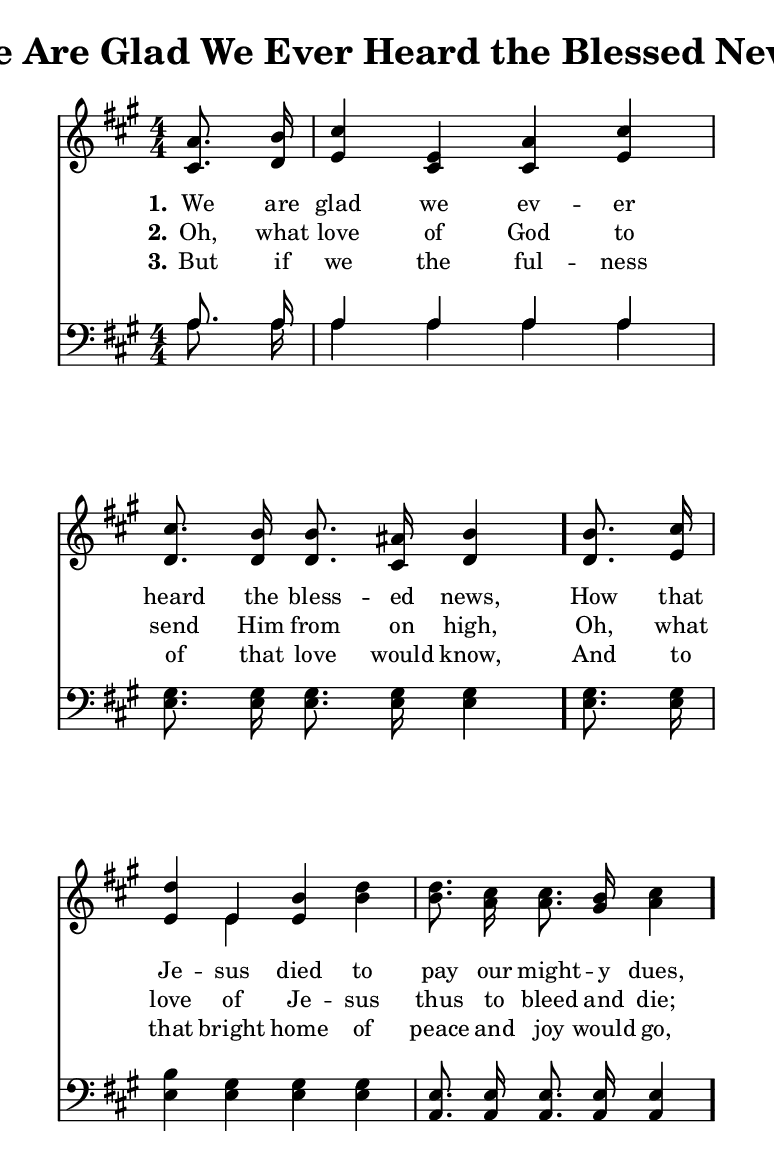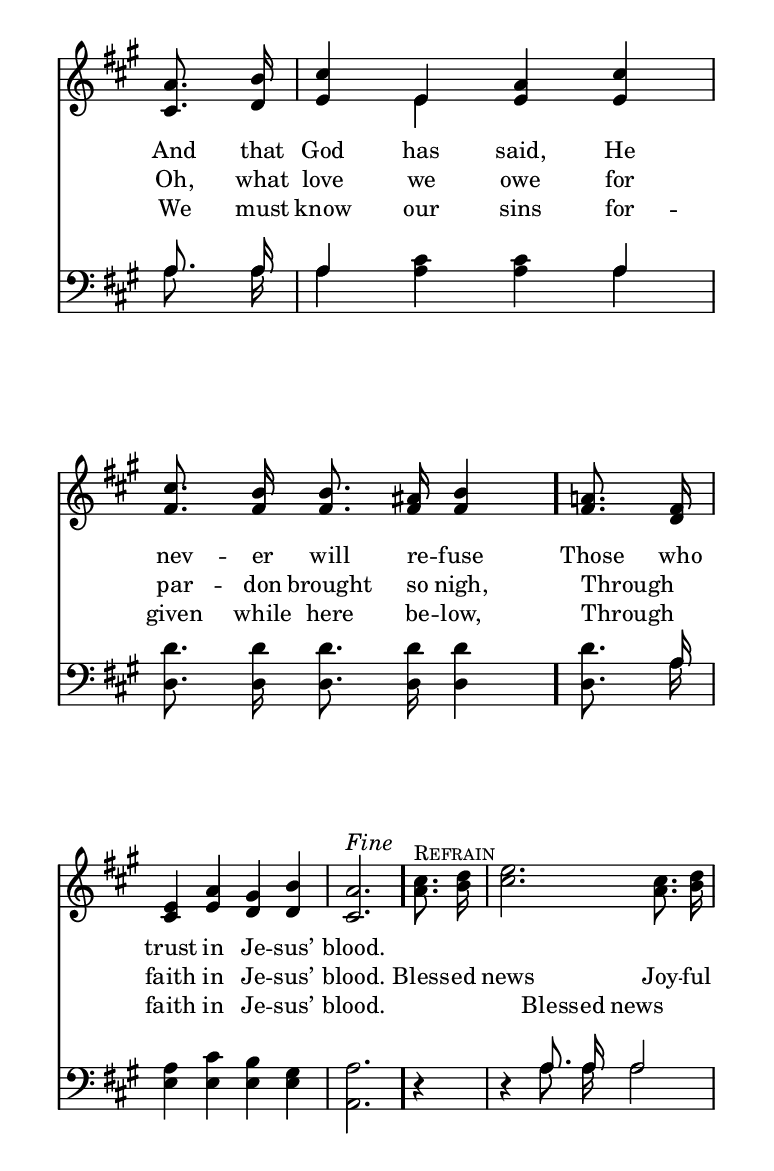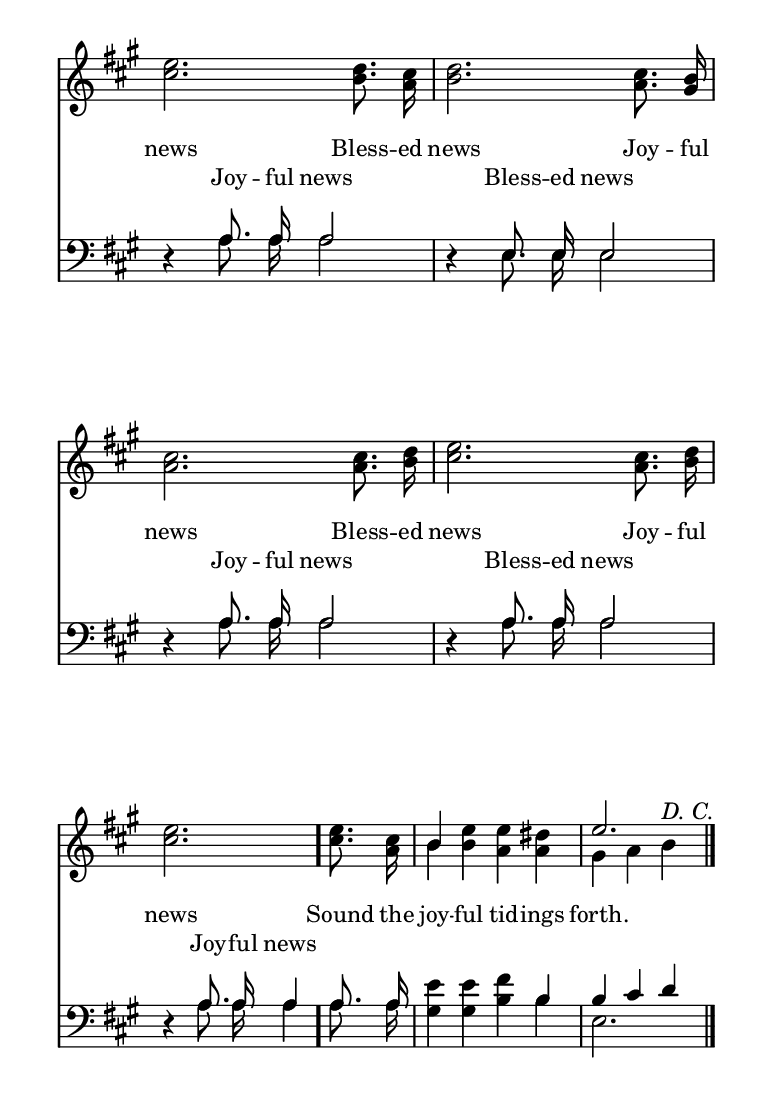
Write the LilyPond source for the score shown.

\include "common/global.ily"
\paper {
  \include "common/paper.ily"
  ragged-last-bottom = ##t
  page-count = #(cond (is-eogsized 2) (#t #f))
  system-count = #(cond (is-eogsized 6) (#t #f))
}

\header{
  %children
  hymnnumber = "365"
  title = "We Are Glad We Ever Heard the Blessed News"
  tunename = "Marching On"
  meter = ""
  poet = ""
  composer = ""
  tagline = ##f
}

global = {
  \include "common/overrides.ily"
  \override Staff.TimeSignature.style = #'numbered
  \time 4/4
  \override Score.MetronomeMark.transparent = ##t % hide all fermata changes too
  \tempo 4=90
  \key a \major
  \partial 4
  \autoBeamOff
}

patternA = { c8. c16 | c4 c c c | c8. c16 c8. c16 c4 }
patternB = { c8. c16 | c4 c c c | c2. }

patternC = { c8. c16 | c2. }
patternD = { r4 c8. c16 c2 }

notesSopranoFirst = {
\relative c'' {

  \changePitch \patternA { a b | cis e, a cis | cis b b ais b }
  \changePitch \patternA { b cis | d e, b' d | d cis cis b cis }
  \changePitch \patternA { a b | cis e, a cis | cis b b ais b }
  \changePitch \patternB { a fis | e a gis b | a^\markup{\italic Fine} }

}
}

notesSoprano = {
\global
\relative c'' {

  \notesSopranoFirst

  << s^\markup { \small \caps "Refrain" }
  \changePitch \patternC { cis d | e } >>
  \changePitch \patternC { cis d | e }
  \changePitch \patternC { d cis | d }
  \changePitch \patternC { cis b | cis }
  \changePitch \patternC { cis d | e }
  \changePitch \patternC { cis d | e }
  \changePitch \patternB { e cis | b e e dis | e }

  \bar "|."

}
}

notesAltoFirst = {
\relative e' {

  \changePitch \patternA { cis d | e cis cis e | d d d cis d }
  \changePitch \patternA { d e | e e e b' | b a a gis a }
  \changePitch \patternA { cis, d | e e e e | fis fis fis fis fis }
  \changePitch \patternB { fis d | cis e d d | cis }

}
}

notesAlto = {
\global
\relative e' {

  \notesAltoFirst

  \changePitch \patternC { a b | cis }
  \changePitch \patternC { a b | cis }
  \changePitch \patternC { b a | b }
  \changePitch \patternC { a gis | a }
  \changePitch \patternC { a b | cis }
  \changePitch \patternC { a b | cis }
  \changePitch \patternB { cis a | b b a a | } gis4 a b^\markup{\italic{D. C.}}

}
}

notesTenorFirst = {
\relative a {

  \changePitch \patternA { a a | a a a a | gis gis gis gis gis }
  \changePitch \patternA { gis gis | b gis gis gis | e e e e e }
  \changePitch \patternA { a a | a cis cis a | d d d d d }
  \changePitch \patternB { d a | a cis b gis | a }

}
}

notesTenor = {
\global
\relative a {

  \notesTenorFirst

  r4 |
  \changePitch \patternD { a a a | }
  \changePitch \patternD { a a a | }
  \changePitch \patternD { e e e | }
  \changePitch \patternD { a a a | }
  \changePitch \patternD { a a a | }
  \changePitch \patternD { a a } a4
  \changePitch \patternB { a a | e' e fis b, | } b4 cis d

}
}

notesBassFirst = {
\relative f {

  \changePitch \patternA { a a | a a a a | e e e e e }
  \changePitch \patternA { e e | e e e e | a, a a a a }
  \changePitch \patternA { a' a | a a a a | d, d d d d }
  \changePitch \patternB { d a' | e e e e | a, }

}
}

notesBass = {
\global
\relative f {

  \notesBassFirst

  r4 |
  \changePitch \patternD { a a a | }
  \changePitch \patternD { a a a | }
  \changePitch \patternD { e e e | }
  \changePitch \patternD { a a a | }
  \changePitch \patternD { a a a | }
  \changePitch \patternD { a a } a4
  \changePitch \patternB { a a | gis gis b b | e, }

}
}

Refrain = \lyricmode {

Bless -- ed news % \bar is not appropriate
Joy -- ful news % \bar is not appropriate
%{HIDE>%} Bless -- ed news %{<HIDE%} % \bar is not appropriate
%{HIDE>%} Joy -- ful news %{<HIDE%} % \bar is not appropriate
%{HIDE>%} Bless -- ed news %{<HIDE%} % \bar is not appropriate
%{HIDE>%} Joy -- ful news %{<HIDE%} \bar "."
Sound the joy -- ful tid -- ings forth. \bar "."

}

underWords = \lyricmode {

\repeat unfold 40 \skip 4
Bless -- ed news
Joy -- ful news
Bless -- ed news
Joy -- ful news
Bless -- ed news
Joy -- ful news

}

wordsA = \lyricmode {
\set stanza = "1."

We are glad we ev -- er heard the bless -- ed news, \bar "."
How that Je -- sus died to pay our might -- y dues, \bar "."
And that God has said, He nev -- er will re -- fuse \bar "."
Those who trust in Je -- sus’ blood. \bar "."

}

wordsB = \lyricmode {
\set stanza = "2."

Oh, what love of God to send Him from on high,
Oh, what love of Je -- sus thus to bleed and die;
Oh, what love we owe for par -- don brought so nigh,
Through _ faith in Je -- sus’ blood.

\Refrain

}

wordsC = \lyricmode {
\set stanza = "3."

But if we the ful -- ness of that love would know,
And to that bright home of peace and joy would go,
We must know our sins for -- given while here be -- low,
Through _ faith in Je -- sus’ blood.

}

\score {
  \context ChoirStaff <<
    \context Staff = upper <<
      \set Staff.autoBeaming = ##f
      \set ChoirStaff.systemStartDelimiter = #'SystemStartBar
      \set ChoirStaff.printPartCombineTexts = ##f
      \partcombine #'(2 . 9) \notesSoprano \notesAlto
      \context NullVoice = sopranos { \voiceOne << \notesSoprano >> }
      \context NullVoice = altos { \voiceTwo << \notesAlto >> }
      \context Lyrics = one   \lyricsto sopranos \wordsA
      \context Lyrics = two   \lyricsto sopranos \wordsB
      \context Lyrics = three \lyricsto sopranos \wordsC
    >>
    \context Staff = men <<
      \set Staff.autoBeaming = ##f
      \clef bass
      \set ChoirStaff.printPartCombineTexts = ##f
      \partcombine #'(2 . 9) \notesTenor \notesBass
      \context NullVoice = tenors { \voiceOne << \notesTenor >> }
      \context NullVoice = basses { \voiceTwo << \notesBass >> }
      \context Lyrics = three \with { alignAboveContext = men } \lyricsto tenors \underWords
    >>
  >>
  \layout {
    \include "common/layout.ily"
  }
}

\score {
  \context ChoirStaff <<
    \context Staff = upper <<
      \context Voice = sopranos { \voiceOne { \notesSoprano \notesSopranoFirst } }
      \context Voice = altos { \voiceTwo { \notesAlto \notesAltoFirst } }
    >>
    \context Staff = men <<
      \context Voice = tenors { \voiceOne { \notesTenor \notesTenorFirst } }
      \context Voice = basses { \voiceTwo { \notesBass \notesBassFirst } }
    >>
  >>
  \midi{
    \include "common/midi.ily"
  }
}

\version "2.19.49"  % necessary for upgrading to future LilyPond versions.

% vi:set et ts=2 sw=2 ai nocindent syntax=lilypond:
